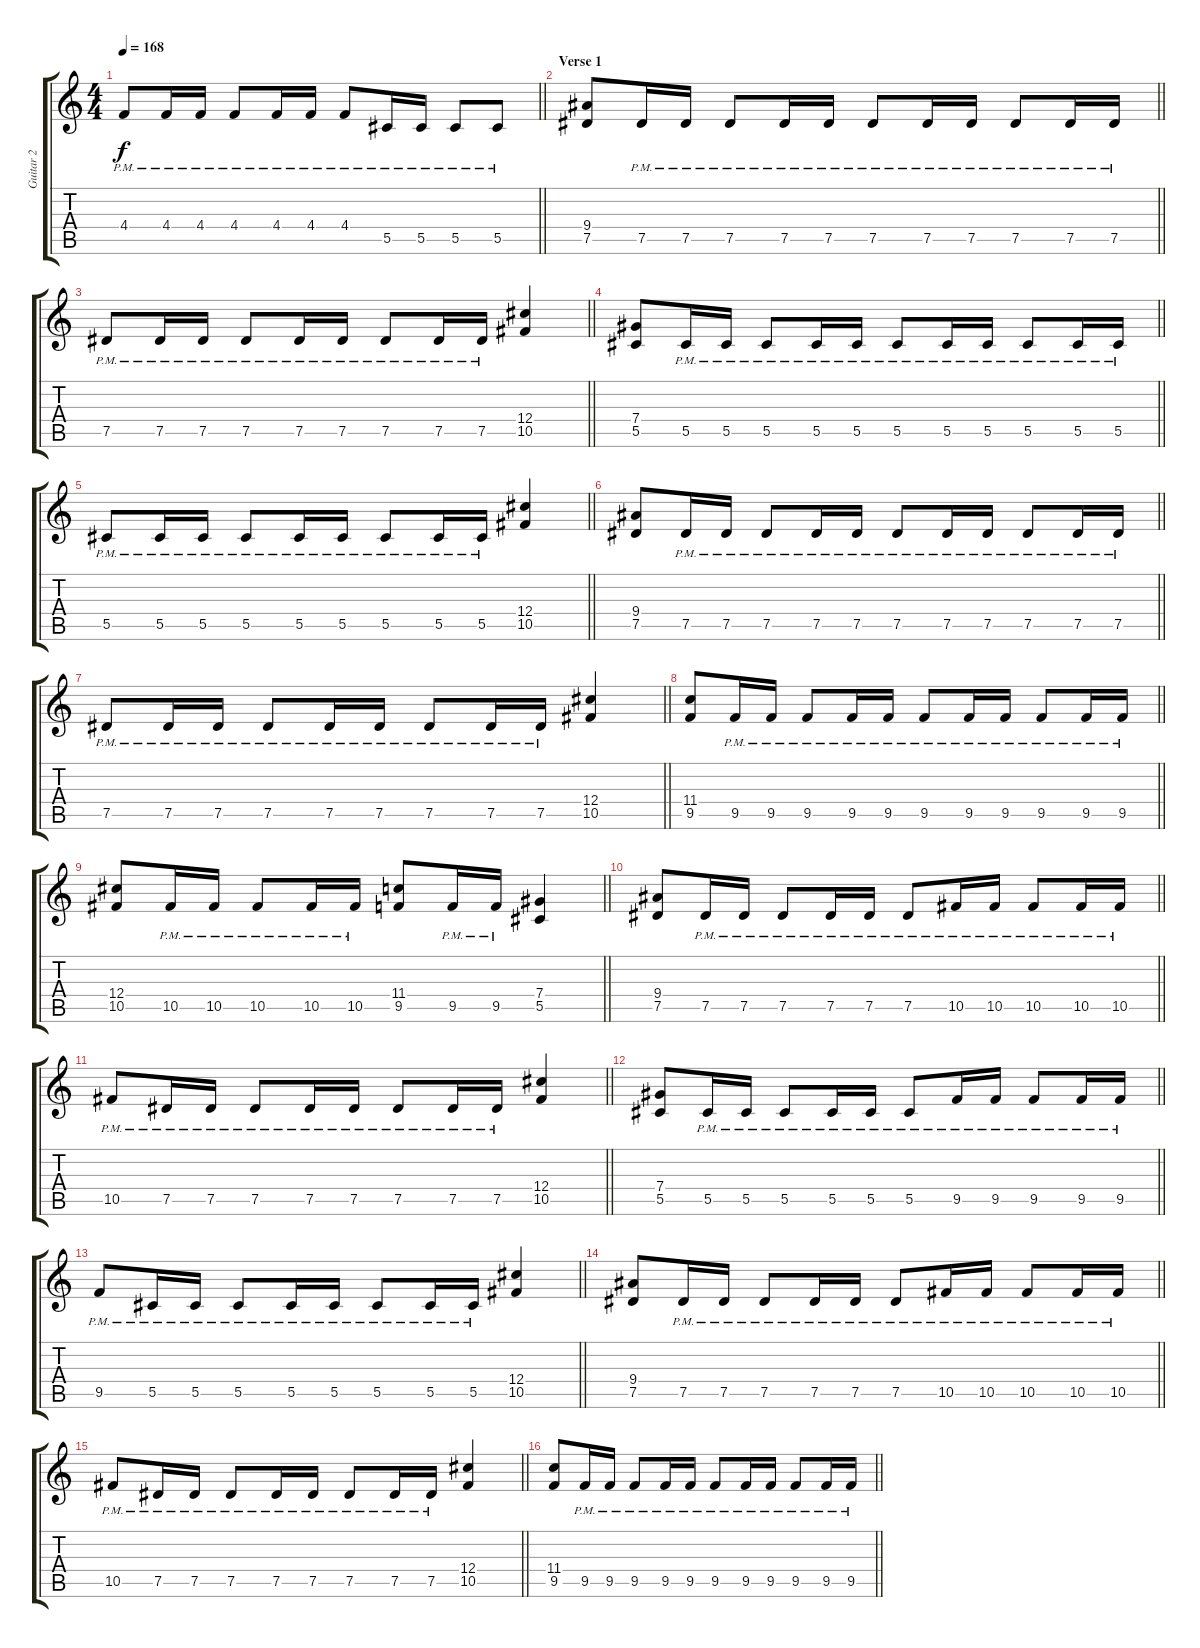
\track ("Guitar 2" "Guitar 2") {instrument distortionguitar}
\staff {score tabs}
\tuning (Eb4 Bb3 Gb3 Db3 Ab2 Eb2) {hide}
\ts (4 4)
\tempo 168
\clef g2
\barLineRight lightlight
\ks c
4.4{pm}.8{dy f} 4.4{pm}.16 4.4{pm}.16 4.4{pm}.8 4.4{pm}.16 4.4{pm}.16 4.4{pm}.8 5.5{pm}.16 5.5{pm}.16 5.5{pm}.8 5.5{pm}.8 |
\section ("" "Verse 1")
\barLineRight lightlight
(9.4 7.5).8 7.5{pm}.16 7.5{pm}.16 7.5{pm}.8 7.5{pm}.16 7.5{pm}.16 7.5{pm}.8 7.5{pm}.16 7.5{pm}.16 7.5{pm}.8 7.5{pm}.16 7.5{pm}.16 |
\barLineRight lightlight
7.5{pm}.8 7.5{pm}.16 7.5{pm}.16 7.5{pm}.8 7.5{pm}.16 7.5{pm}.16 7.5{pm}.8 7.5{pm}.16 7.5{pm}.16 (12.4 10.5).4 |
\barLineRight lightlight
(7.4 5.5).8 5.5{pm}.16 5.5{pm}.16 5.5{pm}.8 5.5{pm}.16 5.5{pm}.16 5.5{pm}.8 5.5{pm}.16 5.5{pm}.16 5.5{pm}.8 5.5{pm}.16 5.5{pm}.16 |
\barLineRight lightlight
5.5{pm}.8 5.5{pm}.16 5.5{pm}.16 5.5{pm}.8 5.5{pm}.16 5.5{pm}.16 5.5{pm}.8 5.5{pm}.16 5.5{pm}.16 (12.4 10.5).4 |
\barLineRight lightlight
(9.4 7.5).8 7.5{pm}.16 7.5{pm}.16 7.5{pm}.8 7.5{pm}.16 7.5{pm}.16 7.5{pm}.8 7.5{pm}.16 7.5{pm}.16 7.5{pm}.8 7.5{pm}.16 7.5{pm}.16 |
\barLineRight lightlight
7.5{pm}.8 7.5{pm}.16 7.5{pm}.16 7.5{pm}.8 7.5{pm}.16 7.5{pm}.16 7.5{pm}.8 7.5{pm}.16 7.5{pm}.16 (12.4 10.5).4 |
\barLineRight lightlight
(11.4 9.5).8 9.5{pm}.16 9.5{pm}.16 9.5{pm}.8 9.5{pm}.16 9.5{pm}.16 9.5{pm}.8 9.5{pm}.16 9.5{pm}.16 9.5{pm}.8 9.5{pm}.16 9.5{pm}.16 |
\barLineRight lightlight
(12.4 10.5).8 10.5{pm}.16 10.5{pm}.16 10.5{pm}.8 10.5{pm}.16 10.5{pm}.16 (11.4 9.5).8 9.5{pm}.16 9.5{pm}.16 (7.4 5.5).4 |
\barLineRight lightlight
(9.4 7.5).8 7.5{pm}.16 7.5{pm}.16 7.5{pm}.8 7.5{pm}.16 7.5{pm}.16 7.5{pm}.8 10.5{pm}.16 10.5{pm}.16 10.5{pm}.8 10.5{pm}.16 10.5{pm}.16 |
\barLineRight lightlight
10.5{pm}.8 7.5{pm}.16 7.5{pm}.16 7.5{pm}.8 7.5{pm}.16 7.5{pm}.16 7.5{pm}.8 7.5{pm}.16 7.5{pm}.16 (12.4 10.5).4 |
\barLineRight lightlight
(7.4 5.5).8 5.5{pm}.16 5.5{pm}.16 5.5{pm}.8 5.5{pm}.16 5.5{pm}.16 5.5{pm}.8 9.5{pm}.16 9.5{pm}.16 9.5{pm}.8 9.5{pm}.16 9.5{pm}.16 |
\barLineRight lightlight
9.5{pm}.8 5.5{pm}.16 5.5{pm}.16 5.5{pm}.8 5.5{pm}.16 5.5{pm}.16 5.5{pm}.8 5.5{pm}.16 5.5{pm}.16 (12.4 10.5).4 |
\barLineRight lightlight
(9.4 7.5).8 7.5{pm}.16 7.5{pm}.16 7.5{pm}.8 7.5{pm}.16 7.5{pm}.16 7.5{pm}.8 10.5{pm}.16 10.5{pm}.16 10.5{pm}.8 10.5{pm}.16 10.5{pm}.16 |
\barLineRight lightlight
10.5{pm}.8 7.5{pm}.16 7.5{pm}.16 7.5{pm}.8 7.5{pm}.16 7.5{pm}.16 7.5{pm}.8 7.5{pm}.16 7.5{pm}.16 (12.4 10.5).4 |
\barLineRight lightlight
(11.4 9.5).8 9.5{pm}.16 9.5{pm}.16 9.5{pm}.8 9.5{pm}.16 9.5{pm}.16 9.5{pm}.8 9.5{pm}.16 9.5{pm}.16 9.5{pm}.8 9.5{pm}.16 9.5{pm}.16
